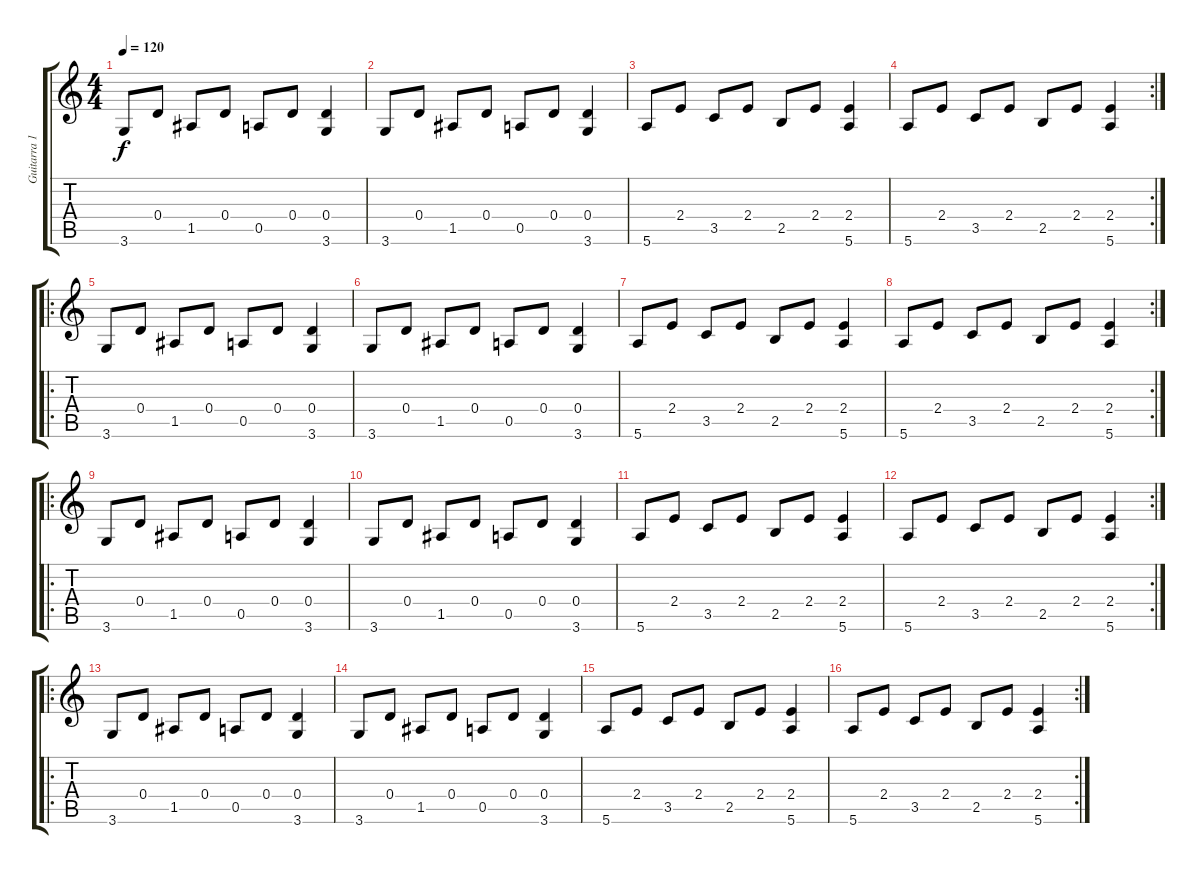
\track ("Guitarra 1" "Guitarra 1") {instrument distortionguitar}
\staff {score tabs}
\tuning (E4 B3 G3 D3 A2 E2) {hide}
\ts (4 4)
\tempo 120
\clef g2
\ks c
3.6.8{dy f instrument distortionguitar} 0.4.8 1.5.8 0.4.8 0.5.8 0.4.8 (0.4 3.6).4 |
\section ("" "")
3.6.8 0.4.8 1.5.8 0.4.8 0.5.8 0.4.8 (0.4 3.6).4 |
5.6.8 2.4.8 3.5.8 2.4.8 2.5.8 2.4.8 (2.4 5.6).4 |
\rc 2
5.6.8 2.4.8 3.5.8 2.4.8 2.5.8 2.4.8 (2.4 5.6).4 |
\ro
3.6.8 0.4.8 1.5.8 0.4.8 0.5.8 0.4.8 (0.4 3.6).4 |
\section ("" "")
3.6.8 0.4.8 1.5.8 0.4.8 0.5.8 0.4.8 (0.4 3.6).4 |
5.6.8 2.4.8 3.5.8 2.4.8 2.5.8 2.4.8 (2.4 5.6).4 |
\rc 2
5.6.8 2.4.8 3.5.8 2.4.8 2.5.8 2.4.8 (2.4 5.6).4 |
\ro
\section ("" "")
3.6.8 0.4.8 1.5.8 0.4.8 0.5.8 0.4.8 (0.4 3.6).4 |
3.6.8 0.4.8 1.5.8 0.4.8 0.5.8 0.4.8 (0.4 3.6).4 |
5.6.8 2.4.8 3.5.8 2.4.8 2.5.8 2.4.8 (2.4 5.6).4 |
\rc 2
5.6.8 2.4.8 3.5.8 2.4.8 2.5.8 2.4.8 (2.4 5.6).4 |
\ro
\section ("" "")
3.6.8 0.4.8 1.5.8 0.4.8 0.5.8 0.4.8 (0.4 3.6).4 |
\section ("" "")
3.6.8 0.4.8 1.5.8 0.4.8 0.5.8 0.4.8 (0.4 3.6).4 |
5.6.8 2.4.8 3.5.8 2.4.8 2.5.8 2.4.8 (2.4 5.6).4 |
\rc 2
5.6.8 2.4.8 3.5.8 2.4.8 2.5.8 2.4.8 (2.4 5.6).4
